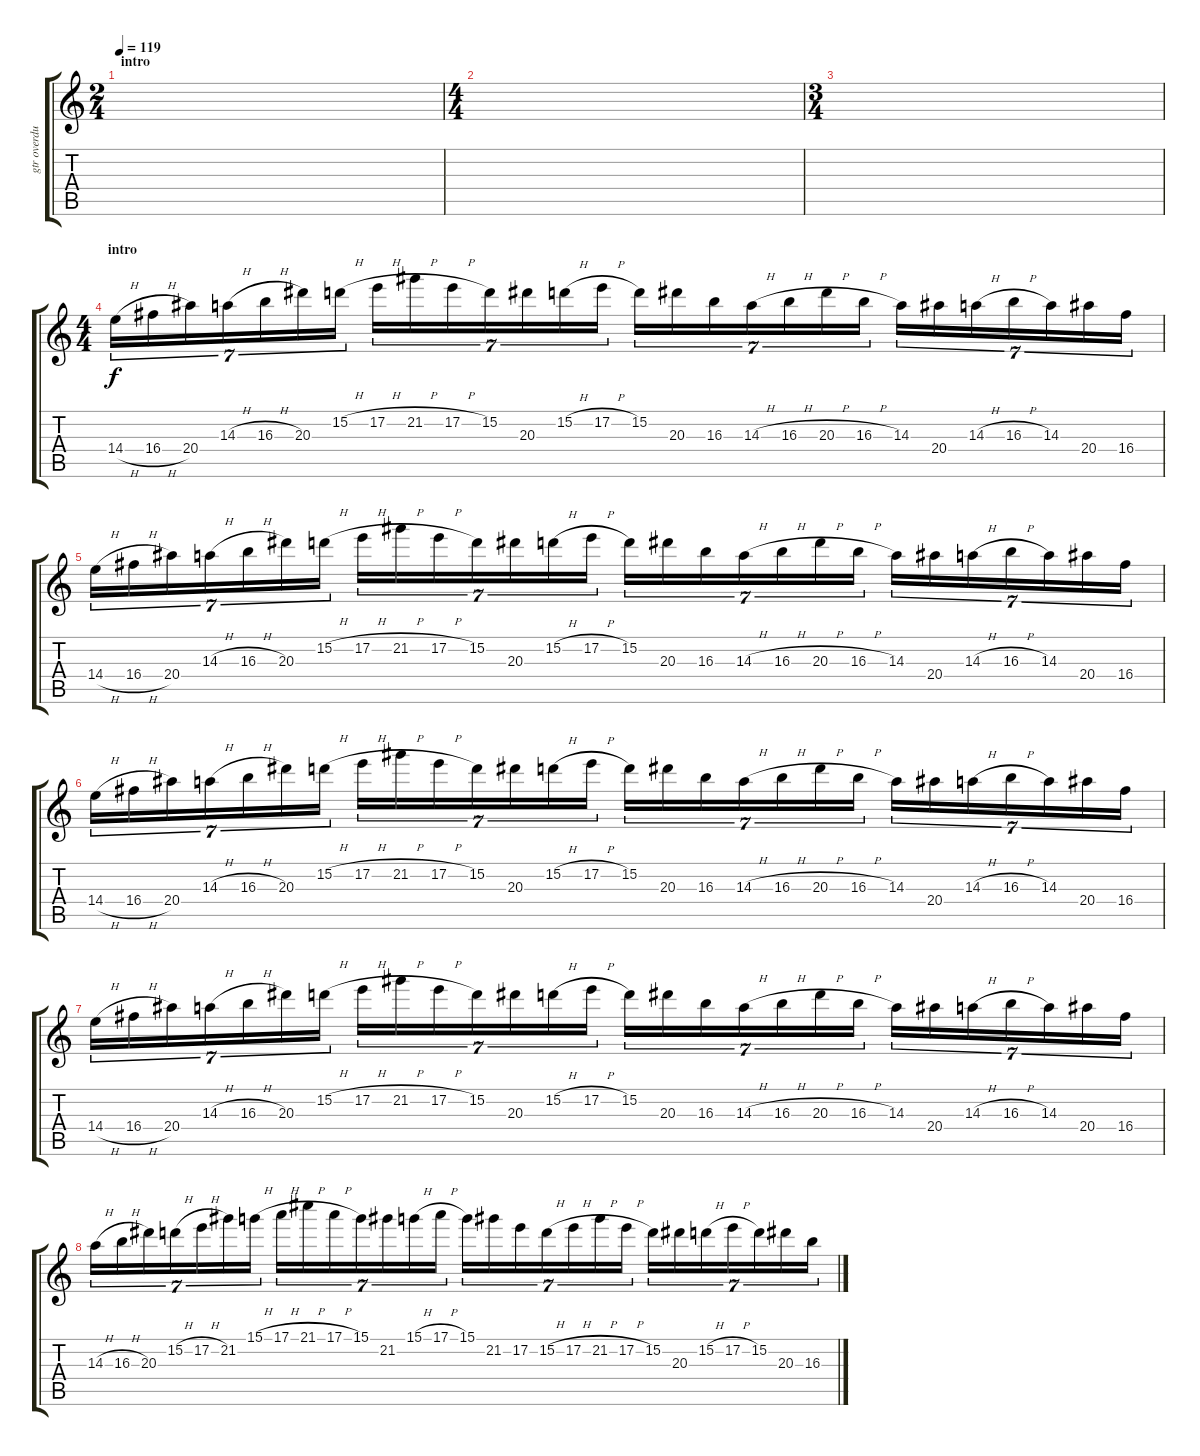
\track ("gtr overdub*" "gtr overdu") {instrument overdrivenguitar}
\staff {score tabs}
\tuning (E4 B3 G3 D3 A2 E2) {hide}
\ts (2 4)
\section ("" "intro")
\tempo 119
\clef g2
\ks c
|
\ts (4 4)
|
\ts (3 4)
|
\ts (4 4)
\section ("" "intro")
14.4{h}.16{tu (7 4)} 16.4{h}.16{tu (7 4)} 20.4.16{tu (7 4)} 14.3{h}.16{tu (7 4)} 16.3{h}.16{tu (7 4)} 20.3.16{tu (7 4)} 15.2{h}.16{tu (7 4)} 17.2{h}.16{tu (7 4)} 21.2{h}.16{tu (7 4)} 17.2{h}.16{tu (7 4)} 15.2.16{tu (7 4)} 20.3.16{tu (7 4)} 15.2{h}.16{tu (7 4)} 17.2{h}.16{tu (7 4)} 15.2.16{tu (7 4)} 20.3.16{tu (7 4)} 16.3.16{tu (7 4)} 14.3{h}.16{tu (7 4)} 16.3{h}.16{tu (7 4)} 20.3{h}.16{tu (7 4)} 16.3{h}.16{tu (7 4)} 14.3.16{tu (7 4)} 20.4.16{tu (7 4)} 14.3{h}.16{tu (7 4)} 16.3{h}.16{tu (7 4)} 14.3.16{tu (7 4)} 20.4.16{tu (7 4)} 16.4.16{tu (7 4)} |
14.4{h}.16{tu (7 4)} 16.4{h}.16{tu (7 4)} 20.4.16{tu (7 4)} 14.3{h}.16{tu (7 4)} 16.3{h}.16{tu (7 4)} 20.3.16{tu (7 4)} 15.2{h}.16{tu (7 4)} 17.2{h}.16{tu (7 4)} 21.2{h}.16{tu (7 4)} 17.2{h}.16{tu (7 4)} 15.2.16{tu (7 4)} 20.3.16{tu (7 4)} 15.2{h}.16{tu (7 4)} 17.2{h}.16{tu (7 4)} 15.2.16{tu (7 4)} 20.3.16{tu (7 4)} 16.3.16{tu (7 4)} 14.3{h}.16{tu (7 4)} 16.3{h}.16{tu (7 4)} 20.3{h}.16{tu (7 4)} 16.3{h}.16{tu (7 4)} 14.3.16{tu (7 4)} 20.4.16{tu (7 4)} 14.3{h}.16{tu (7 4)} 16.3{h}.16{tu (7 4)} 14.3.16{tu (7 4)} 20.4.16{tu (7 4)} 16.4.16{tu (7 4)} |
14.4{h}.16{tu (7 4)} 16.4{h}.16{tu (7 4)} 20.4.16{tu (7 4)} 14.3{h}.16{tu (7 4)} 16.3{h}.16{tu (7 4)} 20.3.16{tu (7 4)} 15.2{h}.16{tu (7 4)} 17.2{h}.16{tu (7 4)} 21.2{h}.16{tu (7 4)} 17.2{h}.16{tu (7 4)} 15.2.16{tu (7 4)} 20.3.16{tu (7 4)} 15.2{h}.16{tu (7 4)} 17.2{h}.16{tu (7 4)} 15.2.16{tu (7 4)} 20.3.16{tu (7 4)} 16.3.16{tu (7 4)} 14.3{h}.16{tu (7 4)} 16.3{h}.16{tu (7 4)} 20.3{h}.16{tu (7 4)} 16.3{h}.16{tu (7 4)} 14.3.16{tu (7 4)} 20.4.16{tu (7 4)} 14.3{h}.16{tu (7 4)} 16.3{h}.16{tu (7 4)} 14.3.16{tu (7 4)} 20.4.16{tu (7 4)} 16.4.16{tu (7 4)} |
14.4{h}.16{tu (7 4)} 16.4{h}.16{tu (7 4)} 20.4.16{tu (7 4)} 14.3{h}.16{tu (7 4)} 16.3{h}.16{tu (7 4)} 20.3.16{tu (7 4)} 15.2{h}.16{tu (7 4)} 17.2{h}.16{tu (7 4)} 21.2{h}.16{tu (7 4)} 17.2{h}.16{tu (7 4)} 15.2.16{tu (7 4)} 20.3.16{tu (7 4)} 15.2{h}.16{tu (7 4)} 17.2{h}.16{tu (7 4)} 15.2.16{tu (7 4)} 20.3.16{tu (7 4)} 16.3.16{tu (7 4)} 14.3{h}.16{tu (7 4)} 16.3{h}.16{tu (7 4)} 20.3{h}.16{tu (7 4)} 16.3{h}.16{tu (7 4)} 14.3.16{tu (7 4)} 20.4.16{tu (7 4)} 14.3{h}.16{tu (7 4)} 16.3{h}.16{tu (7 4)} 14.3.16{tu (7 4)} 20.4.16{tu (7 4)} 16.4.16{tu (7 4)} |
14.3{h}.16{tu (7 4)} 16.3{h}.16{tu (7 4)} 20.3.16{tu (7 4)} 15.2{h}.16{tu (7 4)} 17.2{h}.16{tu (7 4)} 21.2.16{tu (7 4)} 15.1{h}.16{tu (7 4)} 17.1{h}.16{tu (7 4)} 21.1{h}.16{tu (7 4)} 17.1{h}.16{tu (7 4)} 15.1.16{tu (7 4)} 21.2.16{tu (7 4)} 15.1{h}.16{tu (7 4)} 17.1{h}.16{tu (7 4)} 15.1.16{tu (7 4)} 21.2.16{tu (7 4)} 17.2.16{tu (7 4)} 15.2{h}.16{tu (7 4)} 17.2{h}.16{tu (7 4)} 21.2{h}.16{tu (7 4)} 17.2{h}.16{tu (7 4)} 15.2.16{tu (7 4)} 20.3.16{tu (7 4)} 15.2{h}.16{tu (7 4)} 17.2{h}.16{tu (7 4)} 15.2.16{tu (7 4)} 20.3.16{tu (7 4)} 16.3.16{tu (7 4)}
